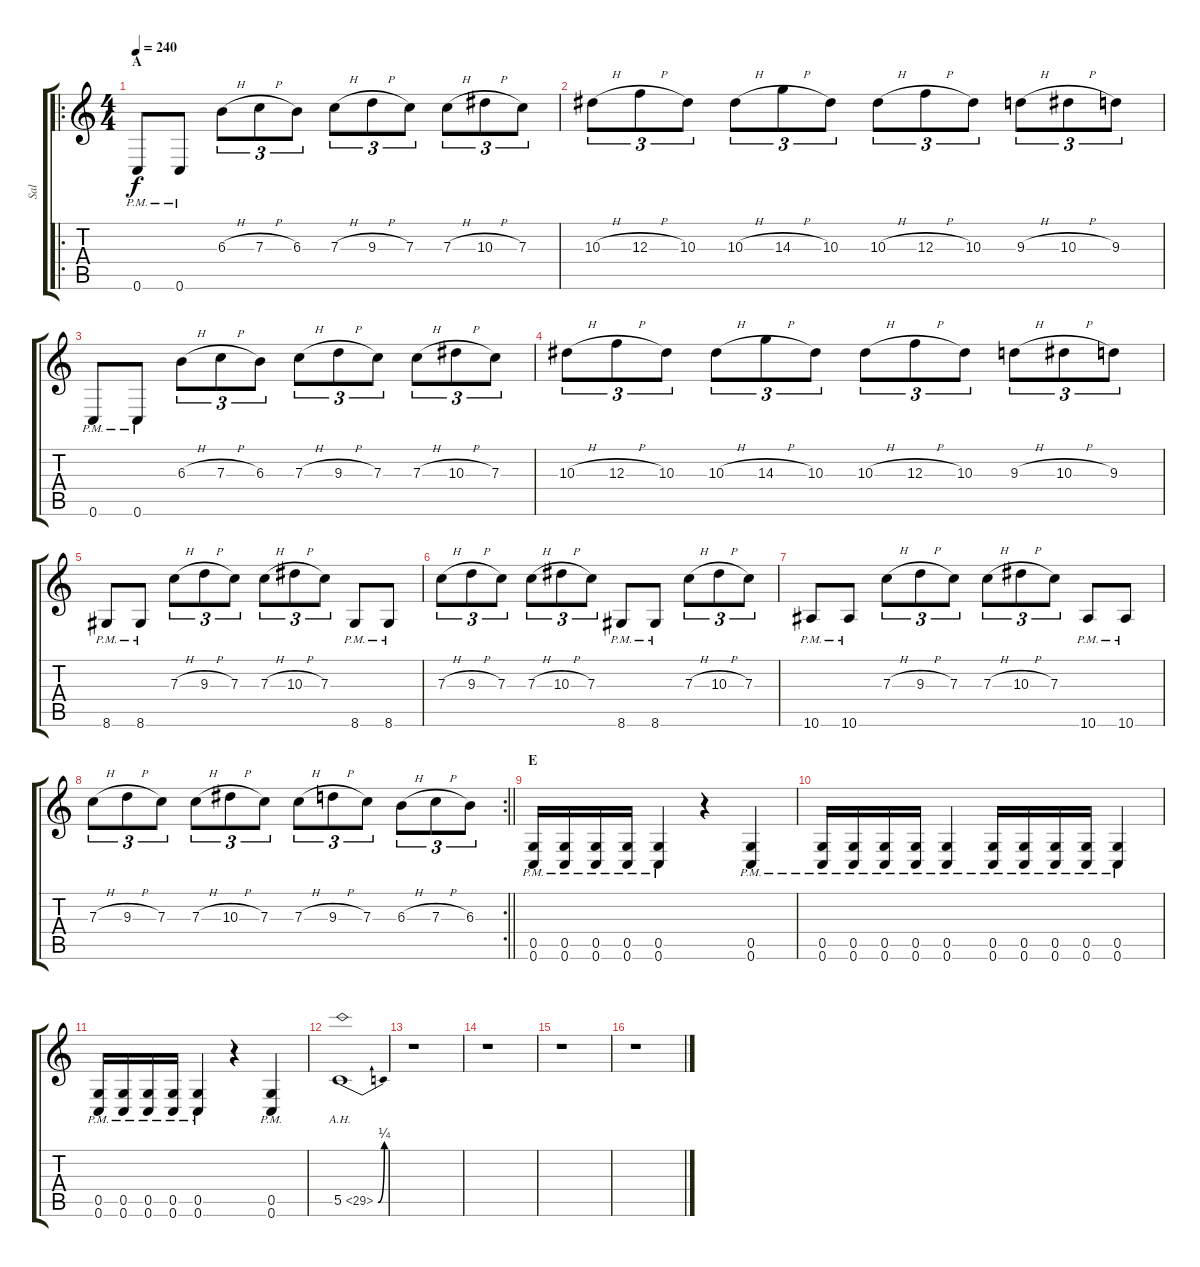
\track ("Sal" "Sal") {instrument distortionguitar}
\staff {score tabs}
\tuning (D4 A3 F3 C3 G2 C2) {hide}
\ro
\ts (4 4)
\section ("" "A")
\tempo 240
\clef g2
\ks c
0.6{pm}.8{dy f} 0.6{pm}.8 6.3{h}.8{tu (3 2)} 7.3{h}.8{tu (3 2)} 6.3.8{tu (3 2)} 7.3{h}.8{tu (3 2)} 9.3{h}.8{tu (3 2)} 7.3.8{tu (3 2)} 7.3{h}.8{tu (3 2)} 10.3{h}.8{tu (3 2)} 7.3.8{tu (3 2)} |
10.3{h}.8{tu (3 2)} 12.3{h}.8{tu (3 2)} 10.3.8{tu (3 2)} 10.3{h}.8{tu (3 2)} 14.3{h}.8{tu (3 2)} 10.3.8{tu (3 2)} 10.3{h}.8{tu (3 2)} 12.3{h}.8{tu (3 2)} 10.3.8{tu (3 2)} 9.3{h}.8{tu (3 2)} 10.3{h}.8{tu (3 2)} 9.3.8{tu (3 2)} |
0.6{pm}.8 0.6{pm}.8 6.3{h}.8{tu (3 2)} 7.3{h}.8{tu (3 2)} 6.3.8{tu (3 2)} 7.3{h}.8{tu (3 2)} 9.3{h}.8{tu (3 2)} 7.3.8{tu (3 2)} 7.3{h}.8{tu (3 2)} 10.3{h}.8{tu (3 2)} 7.3.8{tu (3 2)} |
10.3{h}.8{tu (3 2)} 12.3{h}.8{tu (3 2)} 10.3.8{tu (3 2)} 10.3{h}.8{tu (3 2)} 14.3{h}.8{tu (3 2)} 10.3.8{tu (3 2)} 10.3{h}.8{tu (3 2)} 12.3{h}.8{tu (3 2)} 10.3.8{tu (3 2)} 9.3{h}.8{tu (3 2)} 10.3{h}.8{tu (3 2)} 9.3.8{tu (3 2)} |
8.6{pm}.8 8.6{pm}.8 7.3{h}.8{tu (3 2)} 9.3{h}.8{tu (3 2)} 7.3.8{tu (3 2)} 7.3{h}.8{tu (3 2)} 10.3{h}.8{tu (3 2)} 7.3.8{tu (3 2)} 8.6{pm}.8 8.6{pm}.8 |
7.3{h}.8{tu (3 2)} 9.3{h}.8{tu (3 2)} 7.3.8{tu (3 2)} 7.3{h}.8{tu (3 2)} 10.3{h}.8{tu (3 2)} 7.3.8{tu (3 2)} 8.6{pm}.8 8.6{pm}.8 7.3{h}.8{tu (3 2)} 10.3{h}.8{tu (3 2)} 7.3.8{tu (3 2)} |
10.6{pm}.8 10.6{pm}.8 7.3{h}.8{tu (3 2)} 9.3{h}.8{tu (3 2)} 7.3.8{tu (3 2)} 7.3{h}.8{tu (3 2)} 10.3{h}.8{tu (3 2)} 7.3.8{tu (3 2)} 10.6{pm}.8 10.6{pm}.8 |
\rc 2
\barLineRight lightlight
7.3{h}.8{tu (3 2)} 9.3{h}.8{tu (3 2)} 7.3.8{tu (3 2)} 7.3{h}.8{tu (3 2)} 10.3{h}.8{tu (3 2)} 7.3.8{tu (3 2)} 7.3{h}.8{tu (3 2)} 9.3{h}.8{tu (3 2)} 7.3.8{tu (3 2)} 6.3{h}.8{tu (3 2)} 7.3{h}.8{tu (3 2)} 6.3.8{tu (3 2)} |
\section ("" "E")
(0.5{pm} 0.6{pm}).16 (0.5{pm} 0.6{pm}).16 (0.5{pm} 0.6{pm}).16 (0.5{pm} 0.6{pm}).16 (0.5{pm} 0.6{pm}).4 r.4 (0.5{pm} 0.6{pm}).4 |
(0.5{pm} 0.6{pm}).16 (0.5{pm} 0.6{pm}).16 (0.5{pm} 0.6{pm}).16 (0.5{pm} 0.6{pm}).16 (0.5{pm} 0.6{pm}).4 (0.5{pm} 0.6{pm}).16 (0.5{pm} 0.6{pm}).16 (0.5{pm} 0.6{pm}).16 (0.5{pm} 0.6{pm}).16 (0.5{pm} 0.6{pm}).4 |
(0.5{pm} 0.6{pm}).16 (0.5{pm} 0.6{pm}).16 (0.5{pm} 0.6{pm}).16 (0.5{pm} 0.6{pm}).16 (0.5{pm} 0.6{pm}).4 r.4 (0.5{pm} 0.6{pm}).4 |
5.5{be (bend 0 0 60 1) ah 24}.1 |
r.1 |
r.1 |
r.1 |
r.1
